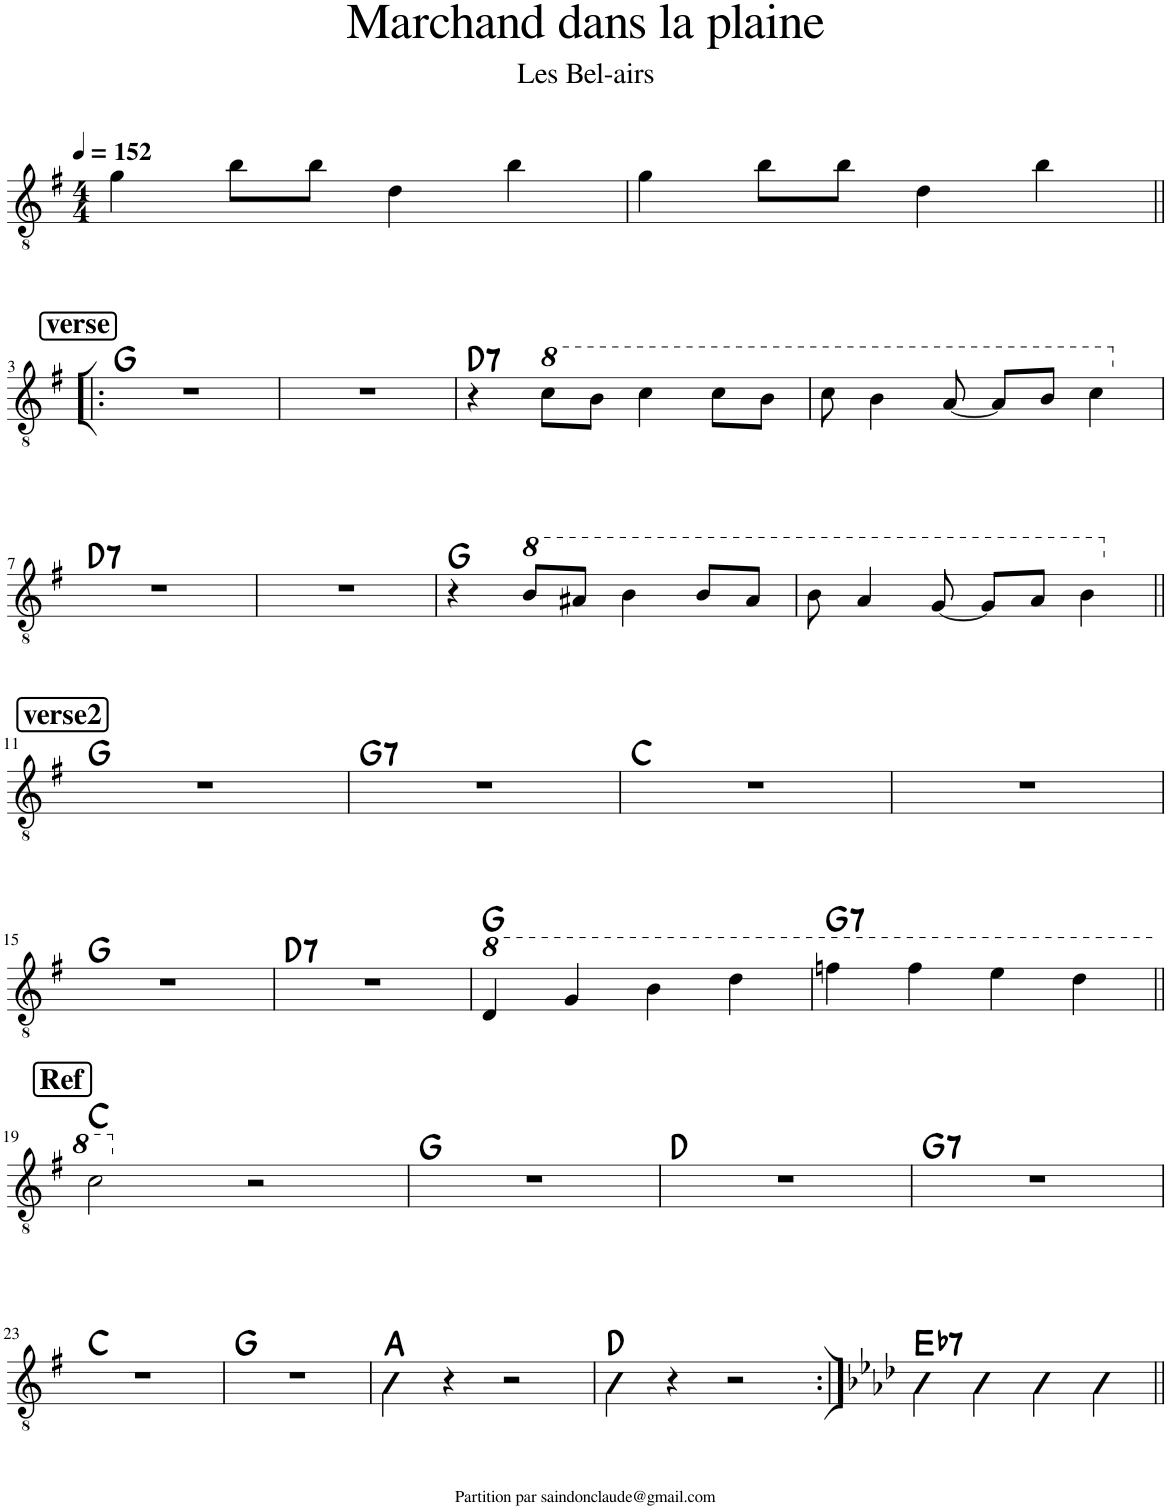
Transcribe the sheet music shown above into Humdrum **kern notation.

**kern	**harte
*part1	*part1
*staff1	*
*I"Classical Guitar	*
*I'Guit.	*
*clefGv2	*
*k[f#]	*
*M4/4	*
*MM152	*
=1	=1
4g\	.
8b\L	.
8b\J	.
4d\	.
4b\	.
=2	=2
4g\	.
8b\L	.
8b\J	.
4d\	.
4b\	.
!!LO:LB:g=z
!!LO:REH:place=s1:a:B:rj:fs=14:t=verse
=3!|:	=3!|:
1r	G:maj
=4	=4
1r	.
=5	=5
!	!LO:H:kt=7
4r	D:7
*8va	*
8cc\L	.
8b\J	.
4cc\	.
8cc\L	.
8b\J	.
=6	=6
8cc\	.
4b\	.
[8a/	.
8a/L]	.
8b/J	.
4cc\	.
!!LO:LB:g=z
=7	=7
*X8va	*
!	!LO:H:kt=7
1r	D:7
=8	=8
1r	.
=9	=9
4r	G:maj
*8va	*
8b/L	.
8a#X/J	.
4b\	.
8b/L	.
8a#/J	.
=10	=10
8b\	.
4a/	.
[8g/	.
8g/L]	.
8a/J	.
4b\	.
!!LO:LB:g=z
!!LO:REH:place=s1:a:B:rj:fs=14:t=verse2
=11||	=11||
*X8va	*
1r	G:maj
=12	=12
!	!LO:H:kt=7
1r	G:7
=13	=13
1r	C:maj
=14	=14
1r	.
!!LO:LB:g=z
=15	=15
1r	G:maj
=16	=16
!	!LO:H:kt=7
1r	D:7
=17	=17
*8va	*
4d/	G:maj
4g/	.
4b\	.
4dd\	.
=18	=18
!	!LO:H:kt=7
4ffn\	G:7
4ff\	.
4ee\	.
4dd\	.
!!LO:LB:g=z
!!LO:REH:place=s1:a:B:rj:fs=14:t=Ref
=19||	=19||
2cc\	C:maj
*X8va	*
2r	.
=20	=20
1r	G:maj
=21	=21
1r	D:maj
=22	=22
!	!LO:H:kt=7
1r	G:7
!!LO:LB:g=z
=23	=23
1r	C:maj
=24	=24
1r	G:maj
=25	=25
4A\	A:maj
4r	.
2r	.
=26	=26
4d\	D:maj
4r	.
2r	.
=27:|!	=27:|!
*k[b-e-a-d-]	*
!	!LO:H:kt=7
4E-\	Eb:7
4E-\	.
4E-\	.
4E-\	.
=||	=||
*-	*-
